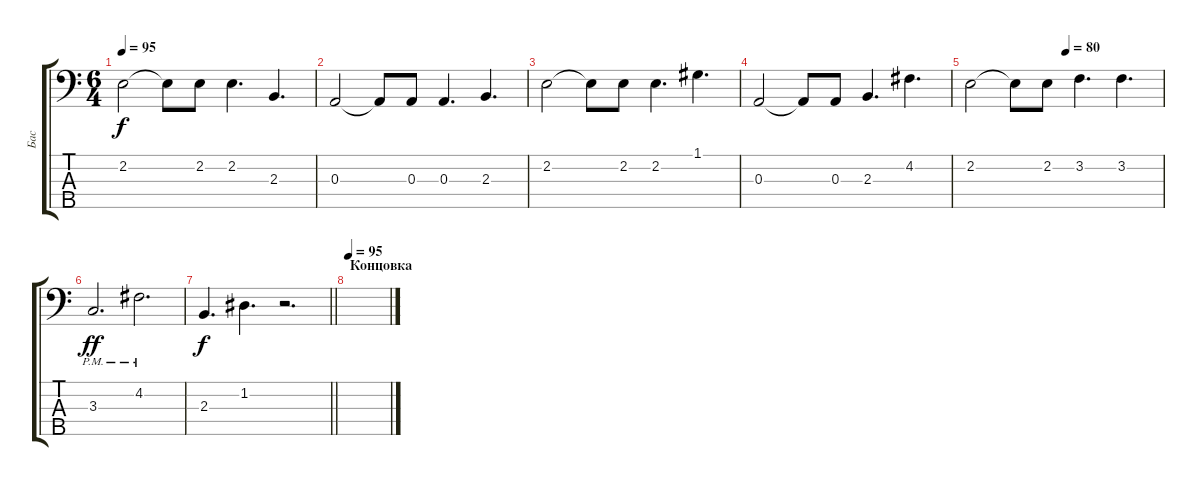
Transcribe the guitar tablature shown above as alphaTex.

\track ("Бас" "Бас") {instrument fretlessbass}
\staff {score tabs}
\tuning (G2 D2 A1 E1 B0) {hide}
\ts (6 4)
\tempo 95
\clef f4
\ks c
2.2.2{dy f} 2.2{t}.8 2.2.8 2.2.4{d} 2.3.4{d} |
0.3.2 0.3{t}.8 0.3.8 0.3.4{d} 2.3.4{d} |
2.2.2 2.2{t}.8 2.2.8 2.2.4{d} 1.1.4{d} |
0.3.2 0.3{t}.8 0.3.8 2.3.4{d} 4.2.4{d} |
\tempo (80 0.5)
2.2.2 2.2{t}.8 2.2.8 3.2.4{d} 3.2.4{d} |
3.3{pm}.2{d dy ff} 4.2{pm}.2{d} |
\barLineRight lightlight
2.3.4{d dy f} 1.2.4{d} r.2{d} |
\section ("" "Концовка")
\tempo 95
